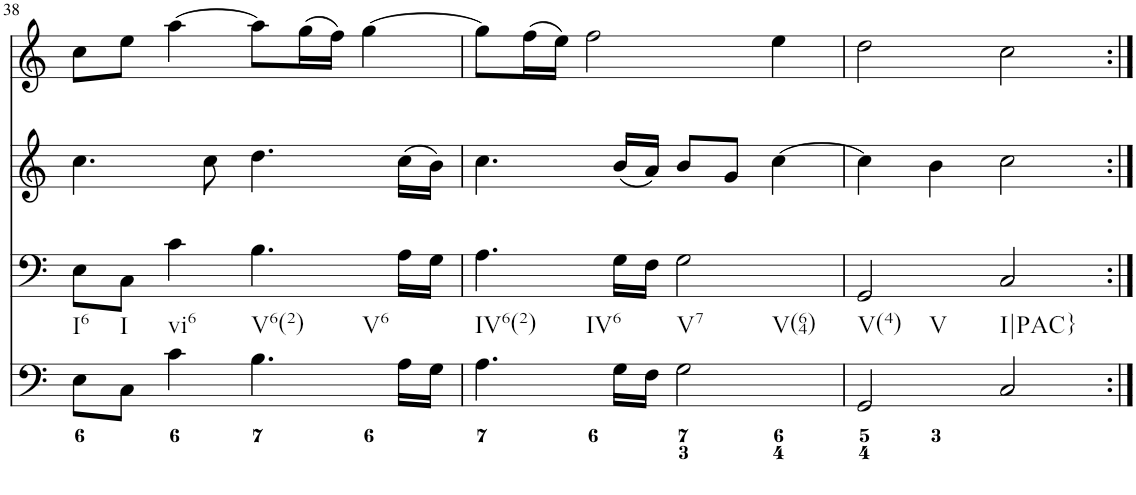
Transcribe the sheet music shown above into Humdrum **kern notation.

**kern	**kern	**kern	**kern
*part4	*part3	*part2	*part1
*staff4	*staff3	*staff2	*staff1
*I"violn	*I"violn	*I"cello	*I"organ
*I'Vln	*I'Vln	*	*
!!LO:PB:g=z
*clefF4	*clefF4	*clefG2	*clefG2
*k[]	*k[]	*k[]	*k[]
*M4/4	*M4/4	*M4/4	*M4/4
*met(c)	*met(c)	*met(c)	*met(c)
=38	=38	=38	=38
!	!LO:TX:b:t=I6	!	!
8E\L	8E\L	4.cc\	8cc\L
!	!LO:TX:b:t=I	!	!
8C\J	8C\J	.	8ee\J
!	!LO:TX:b:t=vi6	!	!
4c\	4c\	.	[4aa\
.	.	8cc\	.
!	!LO:TX:b:t=V6(2)	!	!
!	!LO:TX:b:t=V6	!	!
4.B\	4.B\	4.dd\	8aa\L]
.	.	.	(16gg\L
.	.	.	16ff\JJ)
.	.	.	[4gg\
16A\LL	16A\LL	(16cc\LL	.
16G\JJ	16G\JJ	16b\JJ)	.
=39	=39	=39	=39
!	!LO:TX:b:t=IV6(2)	!	!
!	!LO:TX:b:t=IV6	!	!
4.A\	4.A\	4.cc\	8gg\L]
.	.	.	(16ff\L
.	.	.	16ee\JJ)
.	.	.	2ff\
16G\LL	16G\LL	(16b/LL	.
16F\JJ	16F\JJ	16a/JJ)	.
!	!LO:TX:b:t=V7	!	!
!	!LO:TX:b:t=V(64)	!	!
2G\	2G\	8b/L	.
.	.	8g/J	.
.	.	[4cc\	4ee\
=40	=40	=40	=40
!	!LO:TX:b:t=V(4)	!	!
!	!LO:TX:b:t=V	!	!
2GG/	2GG/	4cc\]	2dd\
.	.	4b\	.
!	!LO:TX:b:t=I|PAC}	!	!
2C/	2C/	2cc\	2cc\
=:|!	=:|!	=:|!	=:|!
*-	*-	*-	*-
